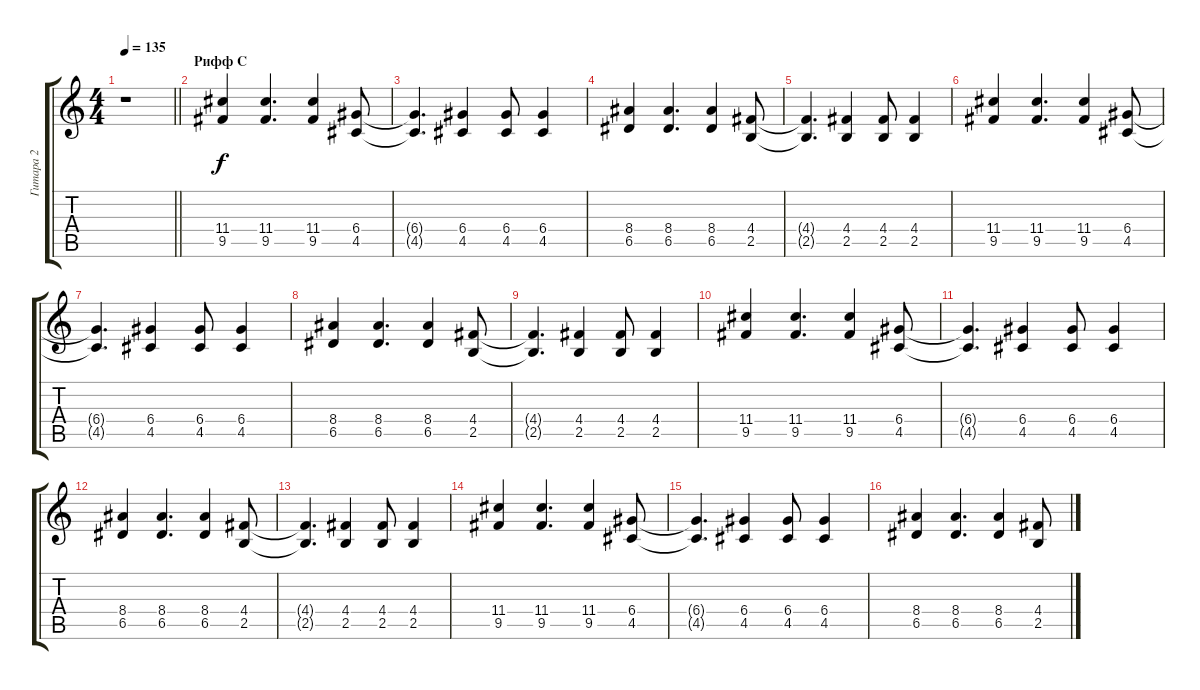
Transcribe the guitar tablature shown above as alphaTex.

\track ("Гитара 2" "Гитара 2") {instrument distortionguitar}
\staff {score tabs}
\tuning (E4 B3 G3 D3 A2 E2) {hide}
\ts (4 4)
\tempo 135
\clef g2
\barLineRight lightlight
\ks c
r.1{dy f} |
\section ("" "Рифф С")
(11.4 9.5).4 (11.4 9.5).4{d} (11.4 9.5).4 (6.4 4.5).8 |
(6.4{t} 4.5{t}).4{d} (6.4 4.5).4 (6.4 4.5).8 (6.4 4.5).4 |
(8.4 6.5).4 (8.4 6.5).4{d} (8.4 6.5).4 (4.4 2.5).8 |
(4.4{t} 2.5{t}).4{d} (4.4 2.5).4 (4.4 2.5).8 (4.4 2.5).4 |
(11.4 9.5).4 (11.4 9.5).4{d} (11.4 9.5).4 (6.4 4.5).8 |
(6.4{t} 4.5{t}).4{d} (6.4 4.5).4 (6.4 4.5).8 (6.4 4.5).4 |
(8.4 6.5).4 (8.4 6.5).4{d} (8.4 6.5).4 (4.4 2.5).8 |
(4.4{t} 2.5{t}).4{d} (4.4 2.5).4 (4.4 2.5).8 (4.4 2.5).4 |
(11.4 9.5).4 (11.4 9.5).4{d} (11.4 9.5).4 (6.4 4.5).8 |
(6.4{t} 4.5{t}).4{d} (6.4 4.5).4 (6.4 4.5).8 (6.4 4.5).4 |
(8.4 6.5).4 (8.4 6.5).4{d} (8.4 6.5).4 (4.4 2.5).8 |
(4.4{t} 2.5{t}).4{d} (4.4 2.5).4 (4.4 2.5).8 (4.4 2.5).4 |
(11.4 9.5).4 (11.4 9.5).4{d} (11.4 9.5).4 (6.4 4.5).8 |
(6.4{t} 4.5{t}).4{d} (6.4 4.5).4 (6.4 4.5).8 (6.4 4.5).4 |
(8.4 6.5).4 (8.4 6.5).4{d} (8.4 6.5).4 (4.4 2.5).8
